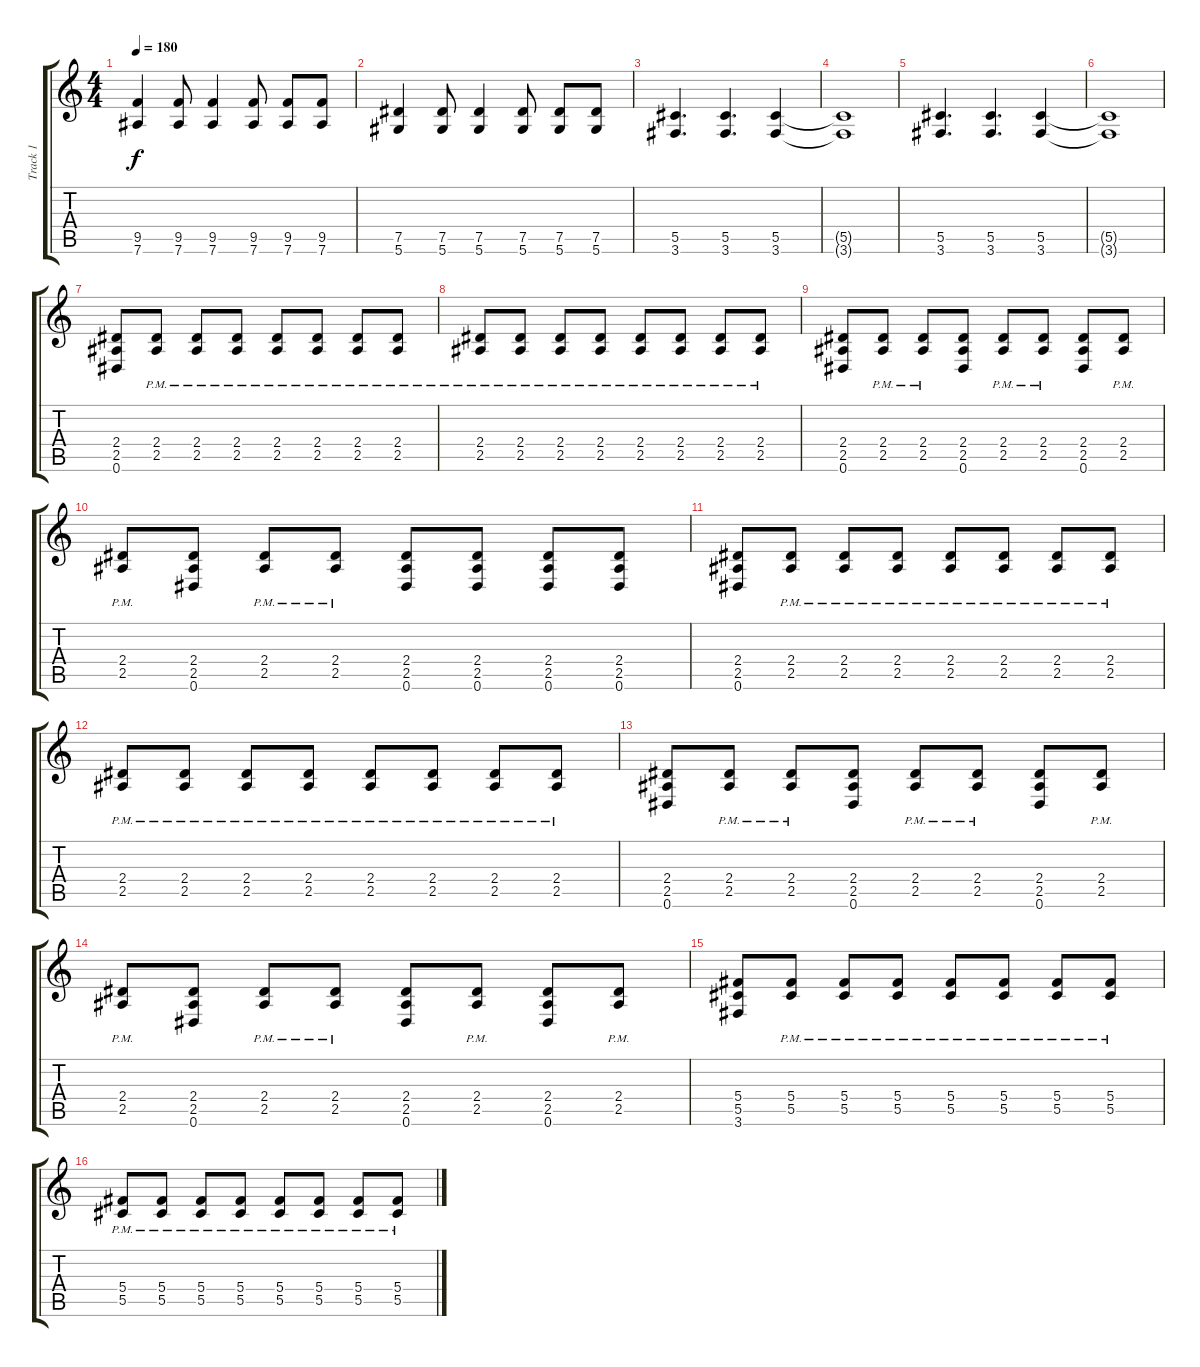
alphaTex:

\track ("Track 1" "Track 1") {instrument distortionguitar}
\staff {score tabs}
\tuning (Eb4 Bb3 Gb3 Db3 Ab2 Eb2) {hide}
\ts (4 4)
\tempo 180
\clef g2
\ks c
(9.5 7.6).4{dy f} (9.5 7.6).8 (9.5 7.6).4 (9.5 7.6).8 (9.5 7.6).8 (9.5 7.6).8 |
(7.5 5.6).4 (7.5 5.6).8 (7.5 5.6).4 (7.5 5.6).8 (7.5 5.6).8 (7.5 5.6).8 |
(5.5 3.6).4{d} (5.5 3.6).4{d} (5.5 3.6).4 |
(5.5{t} 3.6{t}).1 |
(5.5 3.6).4{d} (5.5 3.6).4{d} (5.5 3.6).4 |
(5.5{t} 3.6{t}).1 |
(2.4 2.5 0.6).8 (2.4{pm} 2.5{pm}).8 (2.4{pm} 2.5{pm}).8 (2.4{pm} 2.5{pm}).8 (2.4{pm} 2.5{pm}).8 (2.4{pm} 2.5{pm}).8 (2.4{pm} 2.5{pm}).8 (2.4{pm} 2.5{pm}).8 |
(2.4{pm} 2.5{pm}).8 (2.4{pm} 2.5{pm}).8 (2.4{pm} 2.5{pm}).8 (2.4{pm} 2.5{pm}).8 (2.4{pm} 2.5{pm}).8 (2.4{pm} 2.5{pm}).8 (2.4{pm} 2.5{pm}).8 (2.4{pm} 2.5{pm}).8 |
(2.4 2.5 0.6).8 (2.4{pm} 2.5{pm}).8 (2.4{pm} 2.5{pm}).8 (2.4 2.5 0.6).8 (2.4{pm} 2.5{pm}).8 (2.4{pm} 2.5{pm}).8 (2.4 2.5 0.6).8 (2.4{pm} 2.5{pm}).8 |
(2.4{pm} 2.5{pm}).8 (2.4 2.5 0.6).8 (2.4{pm} 2.5{pm}).8 (2.4{pm} 2.5{pm}).8 (2.4 2.5 0.6).8 (2.4 2.5 0.6).8 (2.4 2.5 0.6).8 (2.4 2.5 0.6).8 |
(2.4 2.5 0.6).8 (2.4{pm} 2.5{pm}).8 (2.4{pm} 2.5{pm}).8 (2.4{pm} 2.5{pm}).8 (2.4{pm} 2.5{pm}).8 (2.4{pm} 2.5{pm}).8 (2.4{pm} 2.5{pm}).8 (2.4{pm} 2.5{pm}).8 |
(2.4{pm} 2.5{pm}).8 (2.4{pm} 2.5{pm}).8 (2.4{pm} 2.5{pm}).8 (2.4{pm} 2.5{pm}).8 (2.4{pm} 2.5{pm}).8 (2.4{pm} 2.5{pm}).8 (2.4{pm} 2.5{pm}).8 (2.4{pm} 2.5{pm}).8 |
(2.4 2.5 0.6).8 (2.4{pm} 2.5{pm}).8 (2.4{pm} 2.5{pm}).8 (2.4 2.5 0.6).8 (2.4{pm} 2.5{pm}).8 (2.4{pm} 2.5{pm}).8 (2.4 2.5 0.6).8 (2.4{pm} 2.5{pm}).8 |
(2.4{pm} 2.5{pm}).8 (2.4 2.5 0.6).8 (2.4{pm} 2.5{pm}).8 (2.4{pm} 2.5{pm}).8 (2.4 2.5 0.6).8 (2.4{pm} 2.5{pm}).8 (2.4 2.5 0.6).8 (2.4{pm} 2.5{pm}).8 |
(5.4 5.5 3.6).8 (5.4{pm} 5.5{pm}).8 (5.4{pm} 5.5{pm}).8 (5.4{pm} 5.5{pm}).8 (5.4{pm} 5.5{pm}).8 (5.4{pm} 5.5{pm}).8 (5.4{pm} 5.5{pm}).8 (5.4{pm} 5.5{pm}).8 |
(5.4{pm} 5.5{pm}).8 (5.4{pm} 5.5{pm}).8 (5.4{pm} 5.5{pm}).8 (5.4{pm} 5.5{pm}).8 (5.4{pm} 5.5{pm}).8 (5.4{pm} 5.5{pm}).8 (5.4{pm} 5.5{pm}).8 (5.4{pm} 5.5{pm}).8
